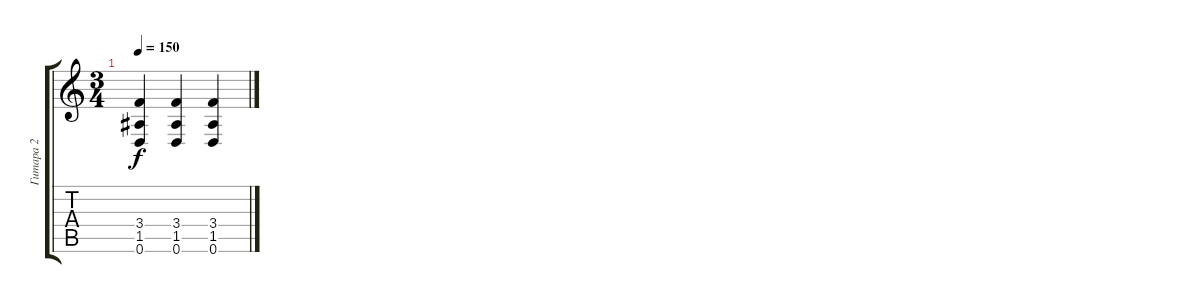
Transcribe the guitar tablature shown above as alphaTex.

\track ("Гитара 2" "Гитара 2") {instrument distortionguitar}
\staff {score tabs}
\tuning (E4 B3 G3 D3 A2 D2) {hide}
\ts (3 4)
\tempo 150
\clef g2
\ks c
(3.4 1.5 0.6).4{dy f} (3.4 1.5 0.6).4 (3.4 1.5 0.6).4
